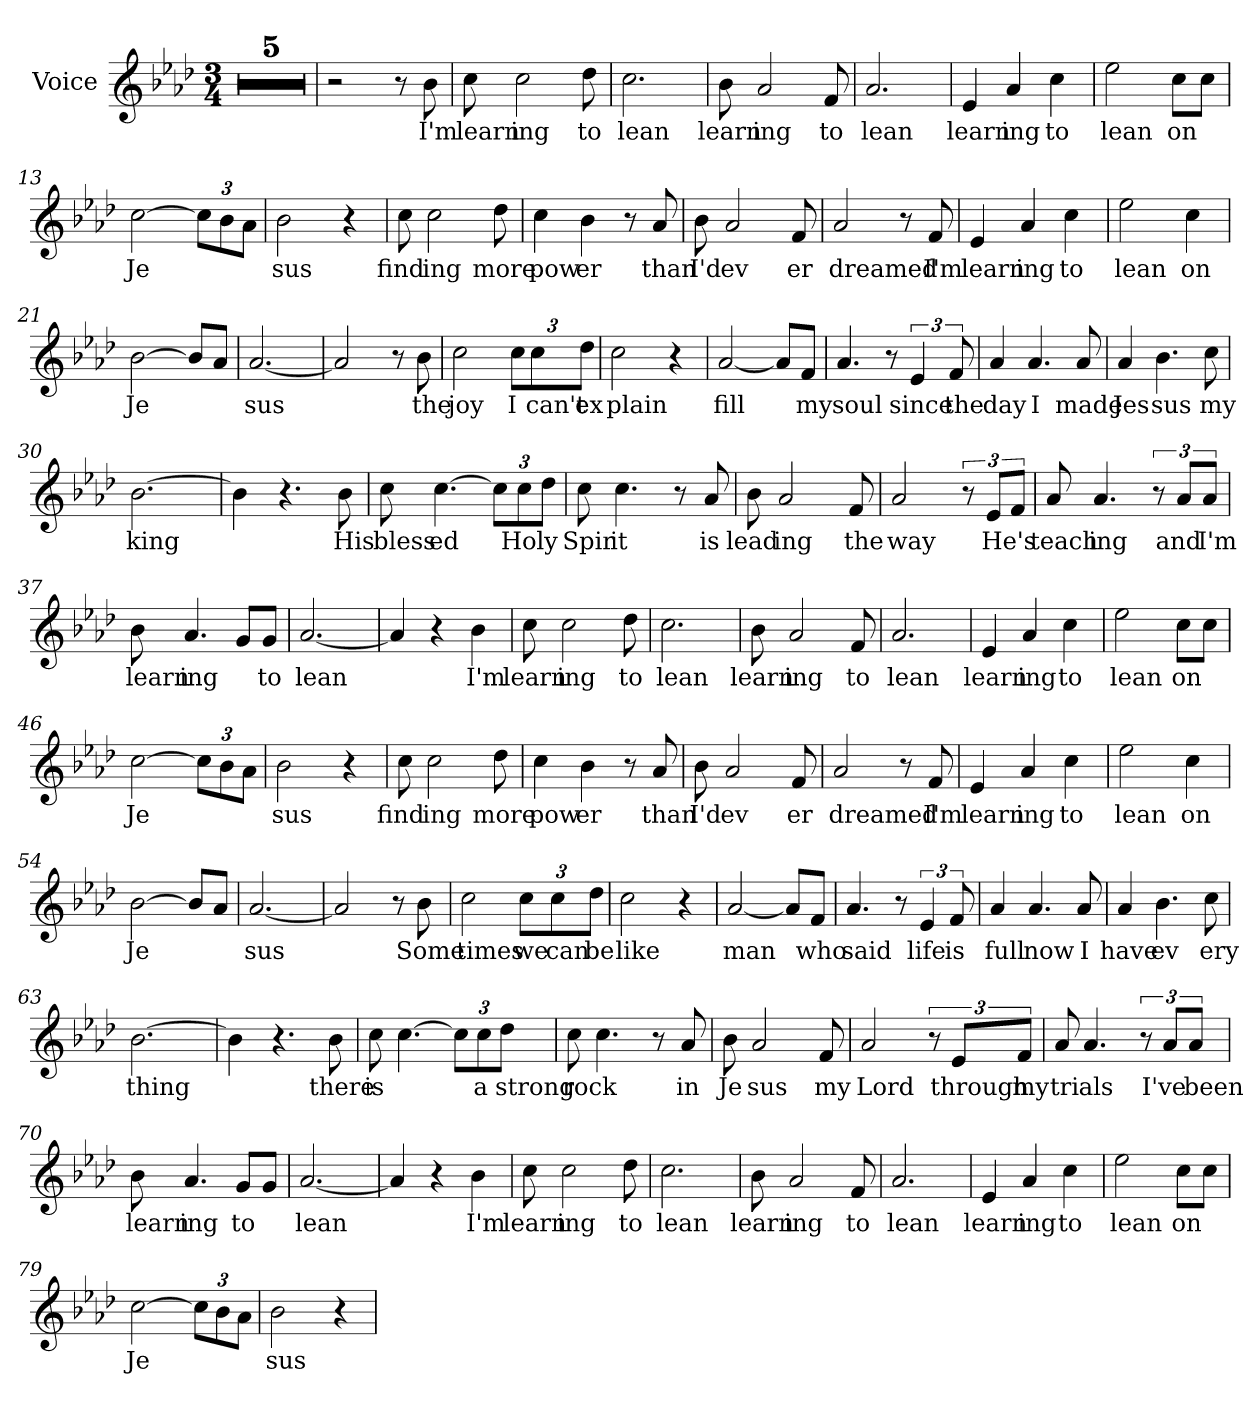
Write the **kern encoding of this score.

**kern	**text
*part1	*part1
*staff1	*staff1
*I"Voice	*
*I'V	*
*clefG2	*
*k[b-e-a-d-]	*
*A-:	*
*M3/4	*
=1	=1
2.r	.
=2	=2
2.r	.
=3	=3
2.r	.
=4	=4
2.r	.
=5	=5
2.r	.
=6	=6
2r	.
8r	.
!	!LO:LY:b
8b-\	I'm
=7	=7
!	!LO:LY:b
8cc\	learn
!	!LO:LY:b
2cc\	ing
!	!LO:LY:b
8dd-\	to
=8	=8
!	!LO:LY:b
2.cc\	lean
=9	=9
!	!LO:LY:b
8b-\	learn
!	!LO:LY:b
2a-/	ing
!	!LO:LY:b
8f/	to
=10	=10
!	!LO:LY:b
2.a-/	lean
!!LO:LB:g=z
=11	=11
!	!LO:LY:b
4e-/	learn
!	!LO:LY:b
4a-/	ing
!	!LO:LY:b
4cc\	to
=12	=12
!	!LO:LY:b
2ee-\	lean
!	!LO:LY:b
8cc\L	on
8cc\J	.
=13	=13
!	!LO:LY:b
[2cc\	Je
12cc\L]	.
12b-\	.
12a-\J	.
=14	=14
!	!LO:LY:b
2b-\	sus
4r	.
=15	=15
!	!LO:LY:b
8cc\	find
!	!LO:LY:b
2cc\	ing
!	!LO:LY:b
8dd-\	more
=16	=16
!	!LO:LY:b
4cc\	pow
!	!LO:LY:b
4b-\	er
8r	.
!	!LO:LY:b
8a-/	than
=17	=17
!	!LO:LY:b
8b-\	I'd
!	!LO:LY:b
2a-/	ev
!	!LO:LY:b
8f/	er
!!LO:LB:g=z
=18	=18
!	!LO:LY:b
2a-/	dreamed
8r	.
!	!LO:LY:b
8f/	I'm
=19	=19
!	!LO:LY:b
4e-/	learn
!	!LO:LY:b
4a-/	ing
!	!LO:LY:b
4cc\	to
=20	=20
!	!LO:LY:b
2ee-\	lean
!	!LO:LY:b
4cc\	on
=21	=21
!	!LO:LY:b
[2b-\	Je
8b-/L]	.
8a-/J	.
=22	=22
!	!LO:LY:b
[2.a-/	sus
=23	=23
2a-/]	.
8r	.
!	!LO:LY:b
8b-\	the
=24	=24
!	!LO:LY:b
2cc\	joy
!	!LO:LY:b
12cc\L	I
!	!LO:LY:b
12cc\	can't
!	!LO:LY:b
12dd-\J	ex
!!LO:LB:g=z
=25	=25
!	!LO:LY:b
2cc\	plain
4r	.
=26	=26
!	!LO:LY:b
[2a-/	fill
8a-/L]	.
!	!LO:LY:b
8f/J	my
=27	=27
!	!LO:LY:b
4.a-/	soul
8r	.
!	!LO:LY:b
6e-/	since
!	!LO:LY:b
12f/	the
=28	=28
!	!LO:LY:b
4a-/	day
!	!LO:LY:b
4.a-/	I
!	!LO:LY:b
8a-/	made
=29	=29
!	!LO:LY:b
4a-/	Jes
!	!LO:LY:b
4.b-\	sus
!	!LO:LY:b
8cc\	my
=30	=30
!	!LO:LY:b
[2.b-\	king
=31	=31
4b-\]	.
4.r	.
!	!LO:LY:b
8b-\	His
!!LO:LB:g=z
=32	=32
!	!LO:LY:b
8cc\	bless
!	!LO:LY:b
[4.cc\	ed
12cc\L]	.
!	!LO:LY:b
12cc\	Ho
!	!LO:LY:b
12dd-\J	ly
=33	=33
!	!LO:LY:b
8cc\	Spir
!	!LO:LY:b
4.cc\	it
8r	.
!	!LO:LY:b
8a-/	is
=34	=34
!	!LO:LY:b
8b-\	lead
!	!LO:LY:b
2a-/	ing
!	!LO:LY:b
8f/	the
=35	=35
!	!LO:LY:b
2a-/	way
12r	.
!	!LO:LY:b
12e-/L	He's
12f/J	.
=36	=36
!	!LO:LY:b
8a-/	teach
!	!LO:LY:b
4.a-/	ing
12r	.
!	!LO:LY:b
12a-/L	and
!	!LO:LY:b
12a-/J	I'm
!!LO:LB:g=z
=37	=37
!	!LO:LY:b
8b-\	learn
!	!LO:LY:b
4.a-/	ing
8g/L	.
!	!LO:LY:b
8g/J	to
=38	=38
!	!LO:LY:b
[2.a-/	lean
=39	=39
4a-/]	.
4r	.
!	!LO:LY:b
4b-\	I'm
=40	=40
!	!LO:LY:b
8cc\	learn
!	!LO:LY:b
2cc\	ing
!	!LO:LY:b
8dd-\	to
=41	=41
!	!LO:LY:b
2.cc\	lean
=42	=42
!	!LO:LY:b
8b-\	learn
!	!LO:LY:b
2a-/	ing
!	!LO:LY:b
8f/	to
=43	=43
!	!LO:LY:b
2.a-/	lean
!!LO:LB:g=z
=44	=44
!	!LO:LY:b
4e-/	learn
!	!LO:LY:b
4a-/	ing
!	!LO:LY:b
4cc\	to
=45	=45
!	!LO:LY:b
2ee-\	lean
!	!LO:LY:b
8cc\L	on
8cc\J	.
=46	=46
!	!LO:LY:b
[2cc\	Je
12cc\L]	.
12b-\	.
12a-\J	.
=47	=47
!	!LO:LY:b
2b-\	sus
4r	.
=48	=48
!	!LO:LY:b
8cc\	find
!	!LO:LY:b
2cc\	ing
!	!LO:LY:b
8dd-\	more
=49	=49
!	!LO:LY:b
4cc\	pow
!	!LO:LY:b
4b-\	er
8r	.
!	!LO:LY:b
8a-/	than
=50	=50
!	!LO:LY:b
8b-\	I'd
!	!LO:LY:b
2a-/	ev
!	!LO:LY:b
8f/	er
!!LO:LB:g=z
=51	=51
!	!LO:LY:b
2a-/	dreamed
8r	.
!	!LO:LY:b
8f/	I'm
=52	=52
!	!LO:LY:b
4e-/	learn
!	!LO:LY:b
4a-/	ing
!	!LO:LY:b
4cc\	to
=53	=53
!	!LO:LY:b
2ee-\	lean
!	!LO:LY:b
4cc\	on
=54	=54
!	!LO:LY:b
[2b-\	Je
8b-/L]	.
8a-/J	.
=55	=55
!	!LO:LY:b
[2.a-/	sus
=56	=56
2a-/]	.
8r	.
!	!LO:LY:b
8b-\	Some
=57	=57
!	!LO:LY:b
2cc\	times
!	!LO:LY:b
12cc\L	we
!	!LO:LY:b
12cc\	can
!	!LO:LY:b
12dd-\J	be
!!LO:PB:g=z
=58	=58
!	!LO:LY:b
2cc\	like
!	!LO:LY:b
4r	the
=59	=59
!	!LO:LY:b
[2a-/	man
8a-/L]	.
!	!LO:LY:b
8f/J	who
=60	=60
!	!LO:LY:b
4.a-/	said
!	!LO:LY:b
8r	my
!	!LO:LY:b
6e-/	life
!	!LO:LY:b
12f/	is
=61	=61
!	!LO:LY:b
4a-/	full
!	!LO:LY:b
4.a-/	now
!	!LO:LY:b
8a-/	I
=62	=62
!	!LO:LY:b
4a-/	have
!	!LO:LY:b
4.b-\	ev
!	!LO:LY:b
8cc\	ery
=63	=63
!	!LO:LY:b
[2.b-\	thing
=64	=64
4b-\]	.
!	!LO:LY:b
4.r	but
!	!LO:LY:b
8b-\	there
!!LO:LB:g=z
=65	=65
!	!LO:LY:b
8cc\	is
[4.cc\	.
12cc\L]	.
!	!LO:LY:b
12cc\	a
!	!LO:LY:b
12dd-\J	strong
=66	=66
!	!LO:LY:b
8cc\	rock
4.cc\	.
8r	.
!	!LO:LY:b
8a-/	in
=67	=67
!	!LO:LY:b
8b-\	Je
!	!LO:LY:b
2a-/	sus
!	!LO:LY:b
8f/	my
=68	=68
!	!LO:LY:b
2a-/	Lord
12r	.
!	!LO:LY:b
12e-/L	through
!	!LO:LY:b
12f/J	my
=69	=69
!	!LO:LY:b
8a-/	tri
!	!LO:LY:b
4.a-/	als
12r	.
!	!LO:LY:b
12a-/L	I've
!	!LO:LY:b
12a-/J	been
!!LO:LB:g=z
=70	=70
!	!LO:LY:b
8b-\	learn
!	!LO:LY:b
4.a-/	ing
!	!LO:LY:b
8g/L	to
8g/J	.
=71	=71
!	!LO:LY:b
[2.a-/	lean
=72	=72
4a-/]	.
4r	.
!	!LO:LY:b
4b-\	I'm
=73	=73
!	!LO:LY:b
8cc\	learn
!	!LO:LY:b
2cc\	ing
!	!LO:LY:b
8dd-\	to
=74	=74
!	!LO:LY:b
2.cc\	lean
=75	=75
!	!LO:LY:b
8b-\	learn
!	!LO:LY:b
2a-/	ing
!	!LO:LY:b
8f/	to
=76	=76
!	!LO:LY:b
2.a-/	lean
!!LO:LB:g=z
=77	=77
!	!LO:LY:b
4e-/	learn
!	!LO:LY:b
4a-/	ing
!	!LO:LY:b
4cc\	to
=78	=78
!	!LO:LY:b
2ee-\	lean
!	!LO:LY:b
8cc\L	on
8cc\J	.
=79	=79
!	!LO:LY:b
[2cc\	Je
12cc\L]	.
12b-\	.
12a-\J	.
=80	=80
!	!LO:LY:b
2b-\	sus
4r	.
=	=
*-	*-
